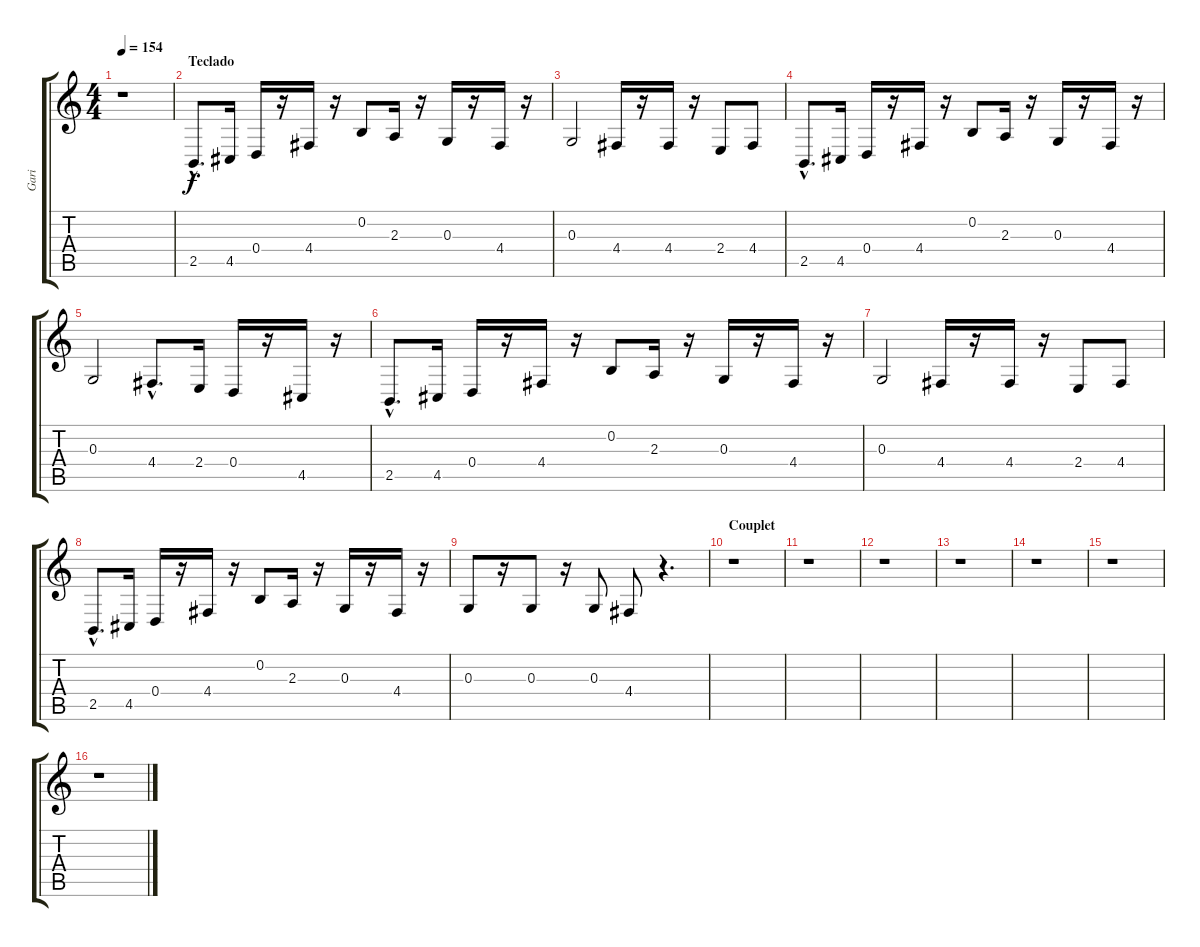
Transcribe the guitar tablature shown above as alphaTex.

\track ("Gari" "Gari") {instrument trombone}
\staff {score tabs}
\tuning (E4 B3 G3 D3 A2 E2) {hide}
\ts (4 4)
\tempo 154
\clef g2
\ks c
r.1{dy f} |
\section ("" "Teclado")
2.5{hac}.8{d} 4.5.16 0.4.16 r.16 4.4.16 r.16 0.2.8 2.3.16 r.16 0.3.16 r.16 4.4.16 r.16 |
0.3.2 4.4.16 r.16 4.4.16 r.16 2.4.8 4.4.8 |
2.5{hac}.8{d} 4.5.16 0.4.16 r.16 4.4.16 r.16 0.2.8 2.3.16 r.16 0.3.16 r.16 4.4.16 r.16 |
0.3.2 4.4{hac}.8{d} 2.4.16 0.4.16 r.16 4.5.16 r.16 |
2.5{hac}.8{d} 4.5.16 0.4.16 r.16 4.4.16 r.16 0.2.8 2.3.16 r.16 0.3.16 r.16 4.4.16 r.16 |
0.3.2 4.4.16 r.16 4.4.16 r.16 2.4.8 4.4.8 |
2.5{hac}.8{d} 4.5.16 0.4.16 r.16 4.4.16 r.16 0.2.8 2.3.16 r.16 0.3.16 r.16 4.4.16 r.16 |
0.3.8 r.16 0.3.8 r.16 0.3.8 4.4.8 r.4{d} |
\section ("" "Couplet")
r.1 |
r.1 |
r.1 |
r.1 |
r.1 |
r.1 |
r.1
